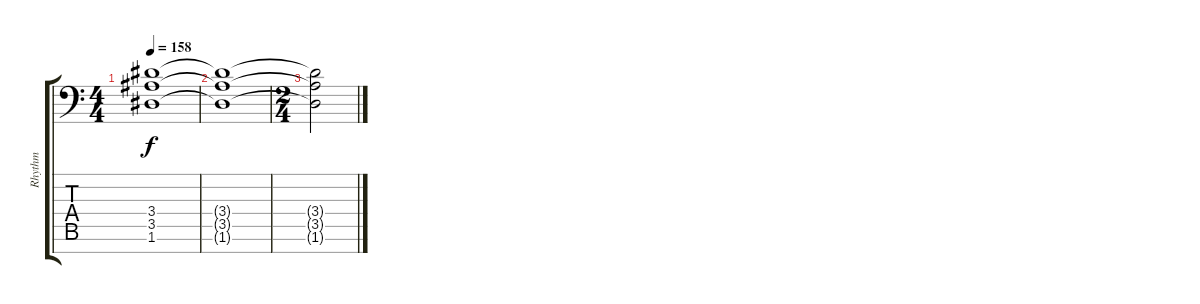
\track ("Rhythm" "Rhythm") {instrument overdrivenguitar}
\staff {score tabs}
\tuning (D4 A3 F3 C3 G2 D2 A1) {hide}
\ts (4 4)
\tempo 158
\clef f4
\ks c
(3.4{t} 3.5{t} 1.6{t}).1{dy f} |
(3.4{t} 3.5{t} 1.6{t}).1 |
\ts (2 4)
(3.4{t} 3.5{t} 1.6{t}).2
